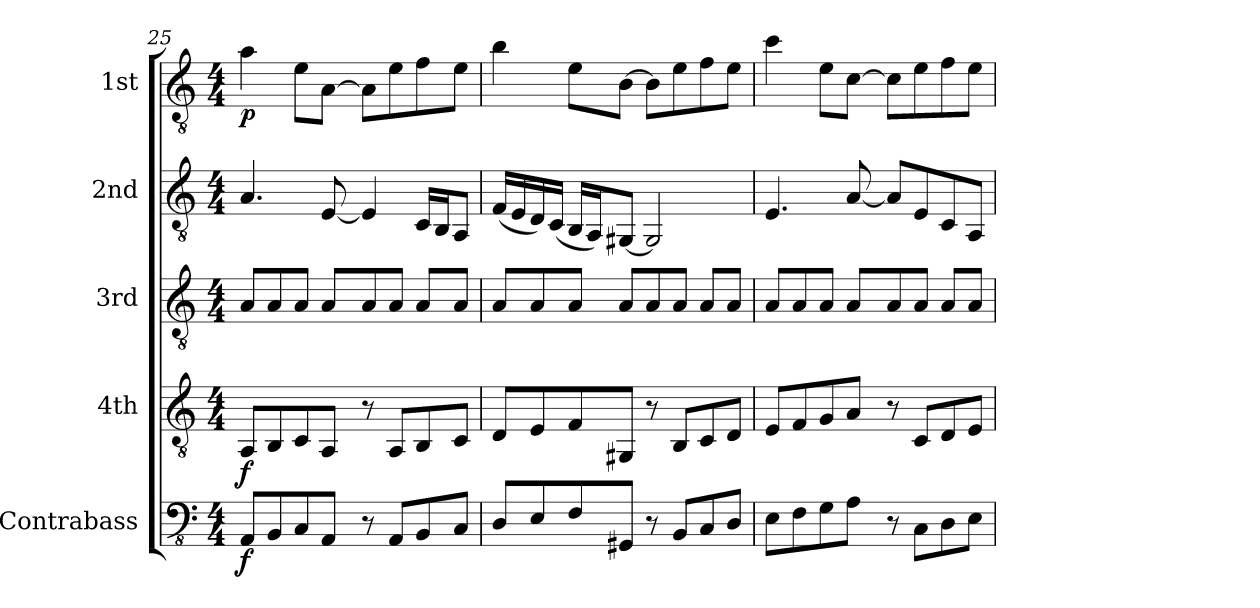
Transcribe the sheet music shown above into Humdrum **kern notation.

**kern	**dynam	**kern	**dynam	**kern	**kern	**kern	**dynam
*part5	*part5	*part4	*part4	*part3	*part2	*part1	*part1
*staff5	*staff5	*staff4	*staff4	*staff3	*staff2	*staff1	*staff1
*I"Contrabass	*	*I"4th	*	*I"3rd	*I"2nd	*I"1st	*
*I'C.B	*	*	*	*	*	*	*
*clefFv4	*	*clefGv2	*	*clefGv2	*clefGv2	*clefGv2	*
*k[]	*	*k[]	*	*k[]	*k[]	*k[]	*
*M4/4	*	*M4/4	*	*M4/4	*M4/4	*M4/4	*
=25	=25	=25	=25	=25	=25	=25	=25
!	!LO:DY:b	!	!LO:DY:b	!	!	!	!LO:DY:b
8AAA/L	f	8AA/L	f	8A/L	4.A/	4a\	p
8BBB/	.	8BB/	.	8A/	.	.	.
8CC/	.	8C/	.	8A/J	.	8e\L	.
8AAA/J	.	8AA/J	.	8A/L	[8E/	[8A\J	.
8r	.	8r	.	8A/	4E/]	8A\L]	.
8AAA/L	.	8AA/L	.	8A/J	.	8e\	.
8BBB/	.	8BB/	.	8A/L	16C/LL	8f\	.
.	.	.	.	.	16BB/J	.	.
8CC/J	.	8C/J	.	8A/J	8AA/J	8e\J	.
=26	=26	=26	=26	=26	=26	=26	=26
8DD/L	.	8D/L	.	8A/L	(16F/LL	4b\	.
.	.	.	.	.	16E/	.	.
8EE/	.	8E/	.	8A/	16D/)	.	.
.	.	.	.	.	(16C/JJ	.	.
8FF/	.	8F/	.	8A/J	16BB/LL	8e\L	.
.	.	.	.	.	16AA/J)	.	.
8GGG#X/J	.	8GG#X/J	.	8A/L	[8GG#X/J	[8B\J	.
8r	.	8r	.	8A/	2GG#/]	8B\L]	.
8BBB/L	.	8BB/L	.	8A/J	.	8e\	.
8CC/	.	8C/	.	8A/L	.	8f\	.
8DD/J	.	8D/J	.	8A/J	.	8e\J	.
=27	=27	=27	=27	=27	=27	=27	=27
8EE\L	.	8E/L	.	8A/L	4.E/	4cc\	.
8FF\	.	8F/	.	8A/	.	.	.
8GG\	.	8G/	.	8A/J	.	8e\L	.
8AA\J	.	8A/J	.	8A/L	[8A/	[8c\J	.
8r	.	8r	.	8A/	8A/L]	8c\L]	.
8CC\L	.	8C/L	.	8A/J	8E/	8e\	.
8DD\	.	8D/	.	8A/L	8C/	8f\	.
8EE\J	.	8E/J	.	8A/J	8AA/J	8e\J	.
=	=	=	=	=	=	=	=
*-	*-	*-	*-	*-	*-	*-	*-
